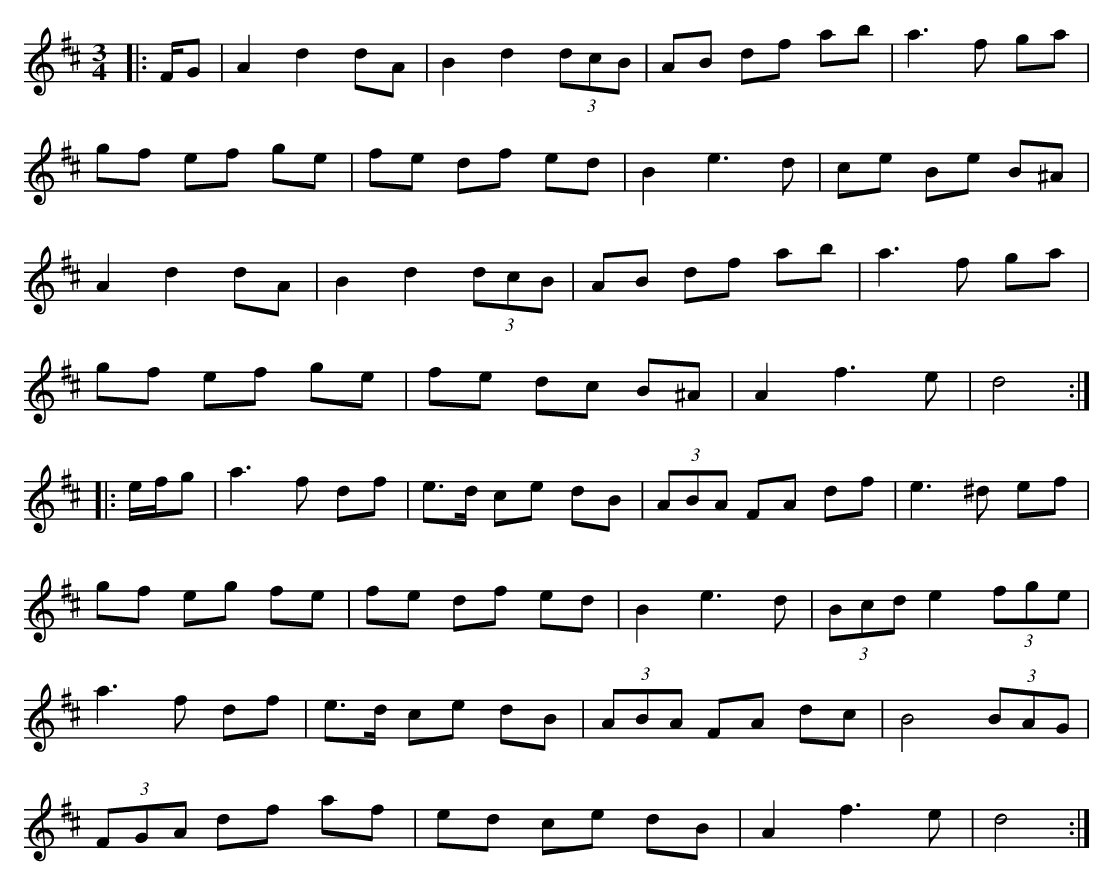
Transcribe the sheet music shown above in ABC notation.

X:1
M:3/4
K:D
|:F/G|A2 d2 dA|B2 d2 (3dcB|AB df ab|a3 f ga|
gf ef ge|fe df ed|B2 e3 d|ce Be B^A|
A2 d2 dA|B2 d2 (3dcB|AB df ab|a3 f ga|
gf ef ge|fe dc B^A|A2 f3 e|d4:|
|:e/f/g|a3 f df|e>d ce dB|(3 ABA FA df|e3 ^d ef|
gf eg fe|fe df ed|B2 e3 d|(3Bcd e2 (3fge|
a3 f df|e>d ce dB|(3ABA FA dc|B4 (3 BAG|
(3FGA df af|ed ce dB|A2 f3 e|d4:|
